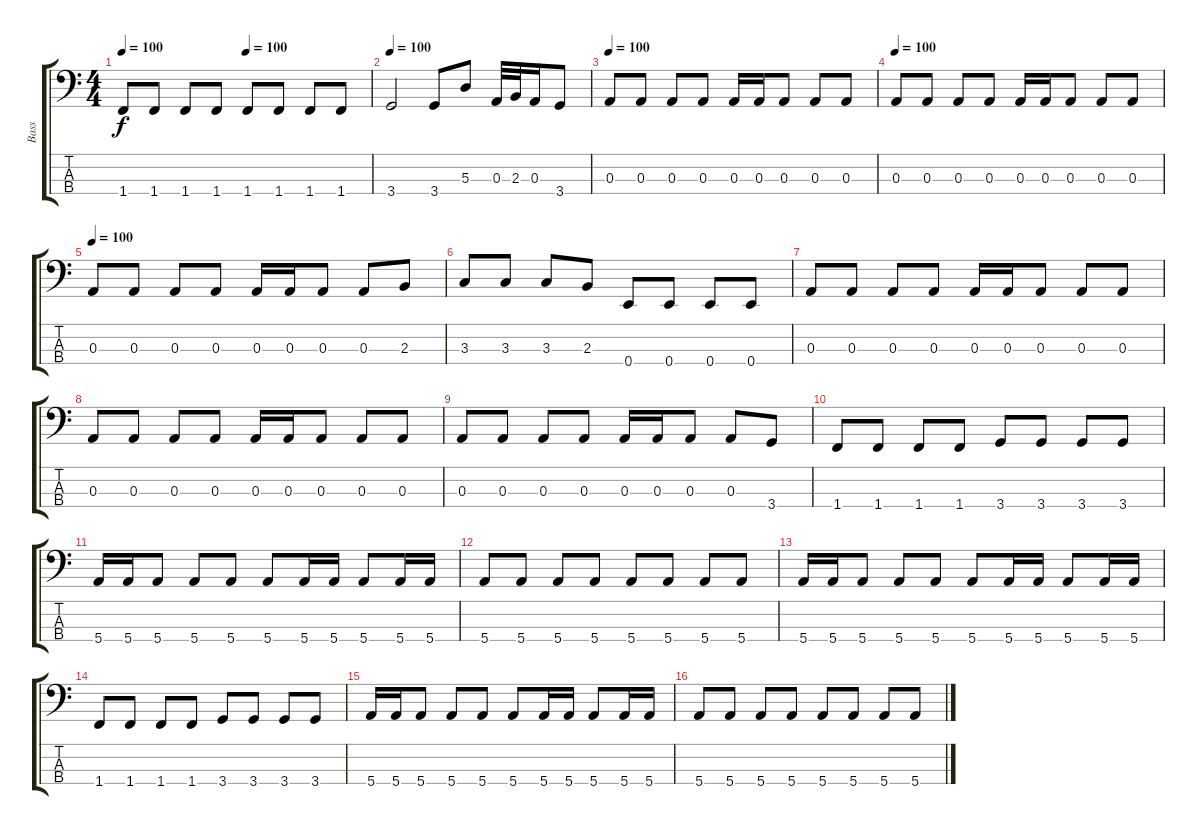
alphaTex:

\track ("Bass" "Bass") {instrument electricbasspick}
\staff {score tabs}
\tuning (G2 D2 A1 E1) {hide}
\ts (4 4)
\tempo 100
\tempo (100 0.5)
\clef f4
\ks c
1.4.8{dy f} 1.4.8 1.4.8 1.4.8 1.4.8 1.4.8 1.4.8 1.4.8 |
\tempo 100
3.4.2 3.4.8 5.3.8 0.3.32 2.3.32 0.3.16 3.4.8 |
\tempo 100
0.3.8 0.3.8 0.3.8 0.3.8 0.3.16 0.3.16 0.3.8 0.3.8 0.3.8 |
\tempo 100
0.3.8 0.3.8 0.3.8 0.3.8 0.3.16 0.3.16 0.3.8 0.3.8 0.3.8 |
\tempo 100
0.3.8 0.3.8 0.3.8 0.3.8 0.3.16 0.3.16 0.3.8 0.3.8 2.3.8 |
3.3.8 3.3.8 3.3.8 2.3.8 0.4.8 0.4.8 0.4.8 0.4.8 |
0.3.8 0.3.8 0.3.8 0.3.8 0.3.16 0.3.16 0.3.8 0.3.8 0.3.8 |
0.3.8 0.3.8 0.3.8 0.3.8 0.3.16 0.3.16 0.3.8 0.3.8 0.3.8 |
0.3.8 0.3.8 0.3.8 0.3.8 0.3.16 0.3.16 0.3.8 0.3.8 3.4.8 |
1.4.8 1.4.8 1.4.8 1.4.8 3.4.8 3.4.8 3.4.8 3.4.8 |
5.4.16 5.4.16 5.4.8 5.4.8 5.4.8 5.4.8 5.4.16 5.4.16 5.4.8 5.4.16 5.4.16 |
5.4.8 5.4.8 5.4.8 5.4.8 5.4.8 5.4.8 5.4.8 5.4.8 |
5.4.16 5.4.16 5.4.8 5.4.8 5.4.8 5.4.8 5.4.16 5.4.16 5.4.8 5.4.16 5.4.16 |
1.4.8 1.4.8 1.4.8 1.4.8 3.4.8 3.4.8 3.4.8 3.4.8 |
5.4.16 5.4.16 5.4.8 5.4.8 5.4.8 5.4.8 5.4.16 5.4.16 5.4.8 5.4.16 5.4.16 |
5.4.8 5.4.8 5.4.8 5.4.8 5.4.8 5.4.8 5.4.8 5.4.8
